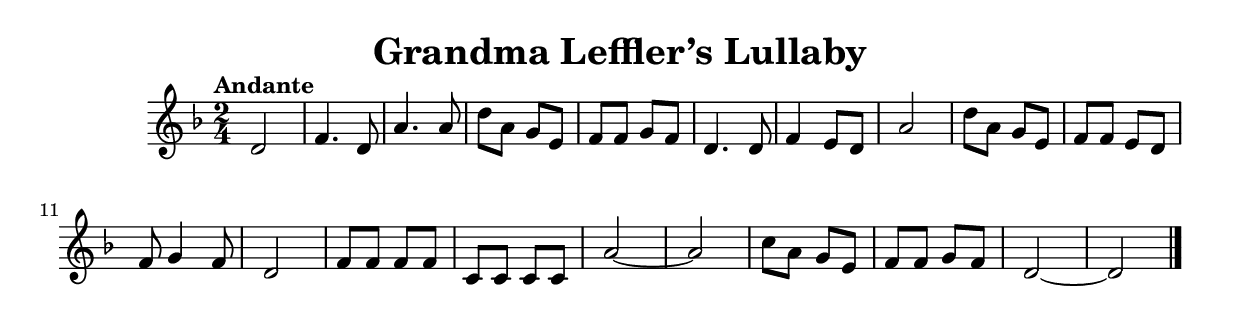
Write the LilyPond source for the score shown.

\version "2.22.1"

\header{
  title = "Grandma Leffler’s Lullaby"
}

\relative {
	\key d \minor \time 2/4 \tempo "Andante"

% 1 - 5
  d'2 | f4. d8 | a'4. a8 | d8 a g e | f f g f | d4. d8 |

% 6 - 11
 f4 e8 d | a'2 | d8 a g e | f f e d | f g4 f8 | d2 |

% 12 - 19
 f8 f f f | c c c c | a'2~ | a | c8 a g e | f f g f | d2~ | d  \bar "|."
}

